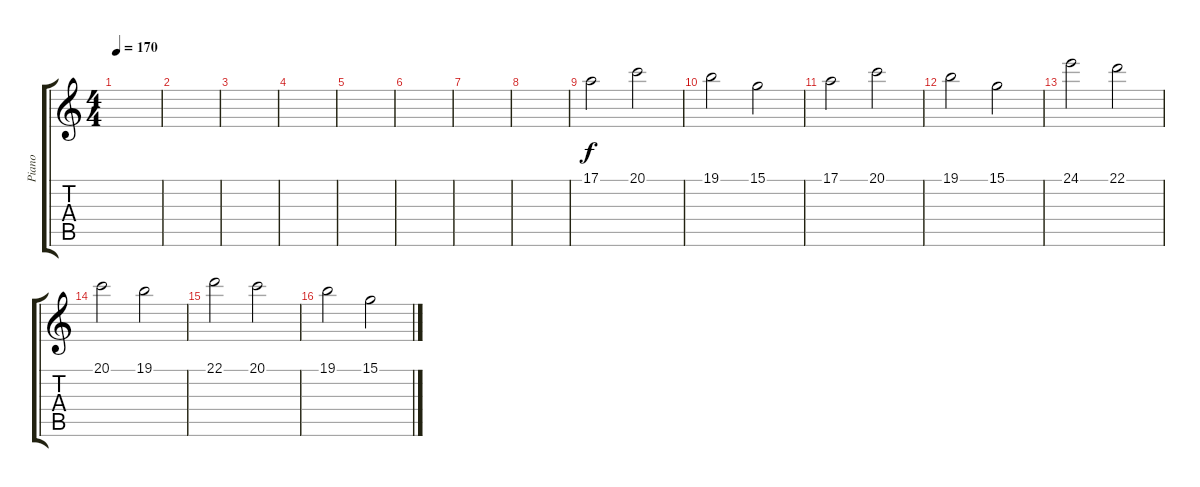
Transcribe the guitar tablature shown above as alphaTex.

\track ("Piano" "Piano") {instrument acousticgrandpiano}
\staff {score tabs}
\tuning (E4 B3 G3 D3 A2 E2) {hide}
\ts (4 4)
\tempo 170
\clef g2
\ks c
|
|
|
|
|
|
|
|
17.1.2 20.1.2 |
19.1.2 15.1.2 |
17.1.2 20.1.2 |
19.1.2 15.1.2 |
24.1.2 22.1.2 |
20.1.2 19.1.2 |
22.1.2 20.1.2 |
19.1.2 15.1.2
